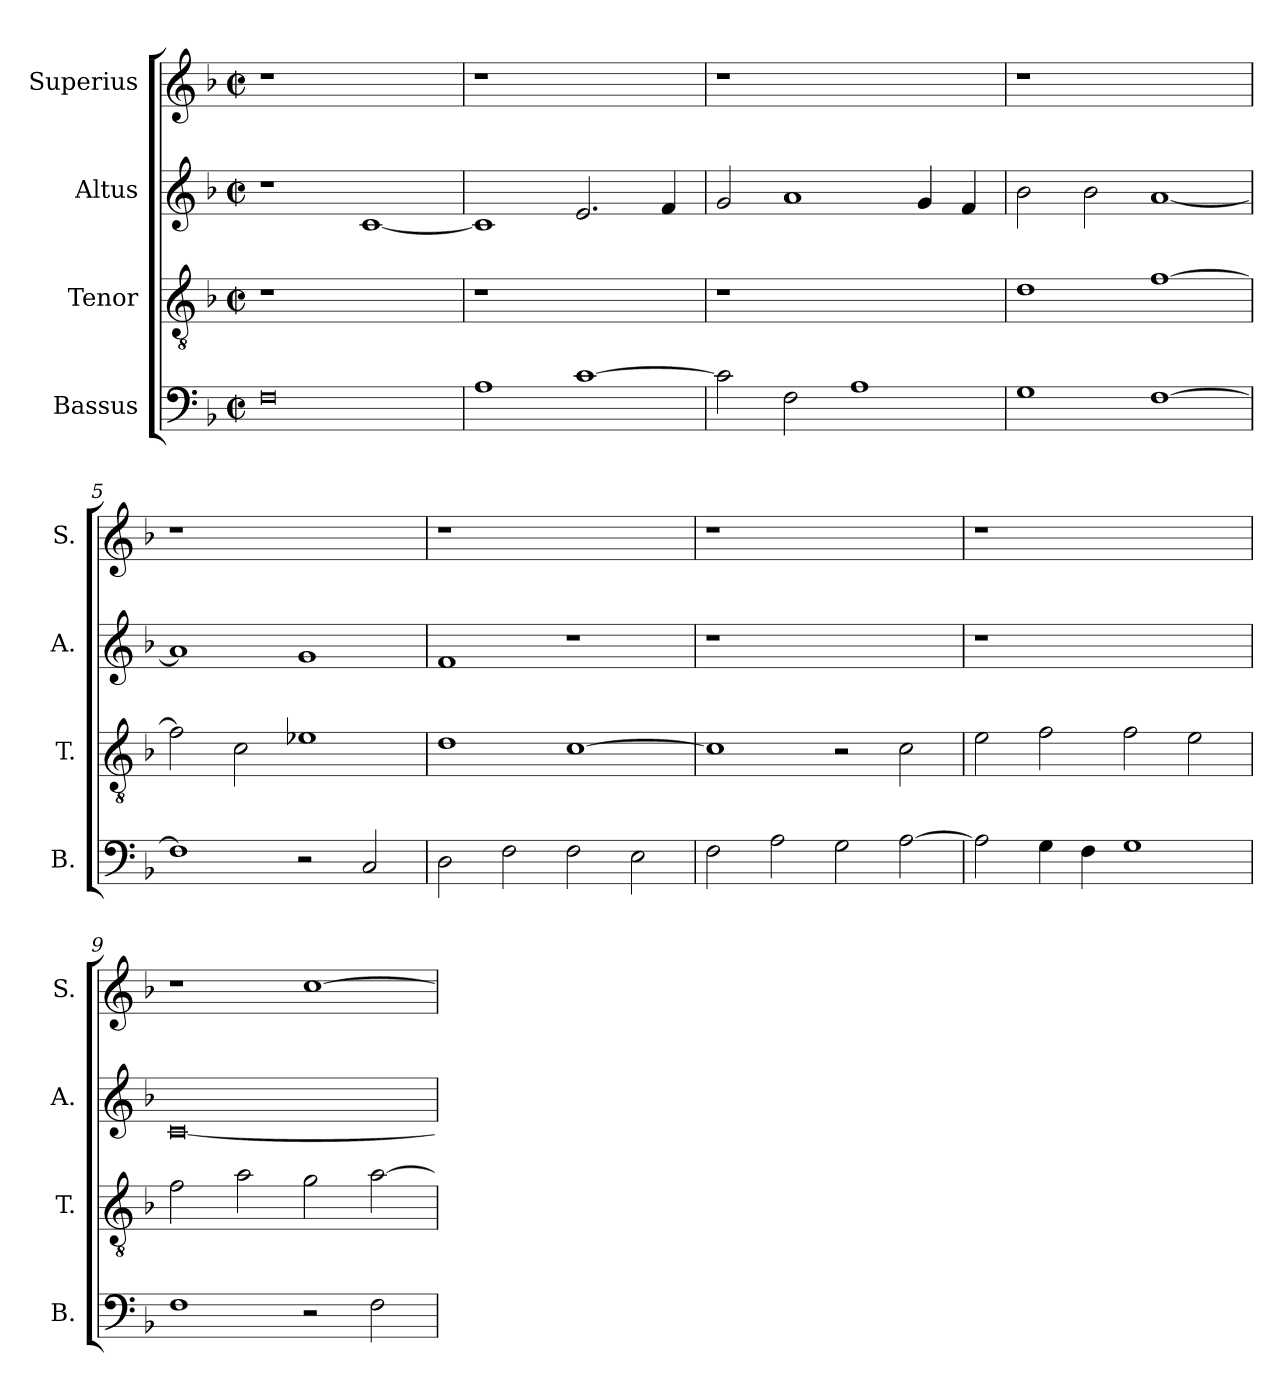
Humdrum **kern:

**kern	**kern	**kern	**kern
*part4	*part3	*part2	*part1
*staff4	*staff3	*staff2	*staff1
*I"Bassus	*I"Tenor	*I"Altus	*I"Superius
*I'B.	*I'T.	*I'A.	*I'S.
!!LO:PB:g=z
*clefF4	*clefGv2	*clefG2	*clefG2
*	*ITrd7c12	*	*
*k[b-]	*k[b-]	*k[b-]	*k[b-]
*F:	*F:	*F:	*F:
*M2/2	*M2/2	*M2/2	*M2/2
*met(c|)	*met(c|)	*met(c|)	*met(c|)
=1	=1	=1	=1
!	!LO:N:vis=1	!	!LO:N:vis=1
0Fi	1r	1r	1r
.	1ryy	[<1ci	1ryy
=2	=2	=2	=2
!	!LO:N:vis=1	!	!LO:N:vis=1
1Ai	1r	1ci]	1r
[>1ci	1ryy	2.ei/	1ryy
.	.	4fi/	.
=3	=3	=3	=3
!	!LO:N:vis=1	!	!LO:N:vis=1
2ci\]	1r	2gi/	1r
2Fi\	.	1ai	.
1Ai	1ryy	.	1ryy
.	.	4gi/	.
.	.	4fi/	.
=4	=4	=4	=4
!	!	!	!LO:N:vis=1
1Gi	1Di	2b-i\	1r
.	.	2b-i\	.
[>1Fi	[>1Fi	[<1ai	1ryy
!!LO:LB:g=z
=5	=5	=5	=5
!	!	!	!LO:N:vis=1
1Fi]	2Fi\]	1ai]	1r
.	2Ci\	.	.
2r	1E-Xi	1gi	1ryy
2Ci/	.	.	.
=6	=6	=6	=6
!	!	!	!LO:N:vis=1
2Di\	1Di	1fi	1r
2Fi\	.	.	.
2Fi\	[>1Ci	1r	1ryy
2Ei\	.	.	.
=7	=7	=7	=7
!	!	!LO:N:vis=1	!LO:N:vis=1
2Fi\	1Ci]	1r	1r
2Ai\	.	.	.
2Gi\	2r	1ryy	1ryy
[>2Ai\	2Ci\	.	.
=8	=8	=8	=8
!	!	!LO:N:vis=1	!LO:N:vis=1
2Ai\]	2Ei\	1r	1r
4Gi\	2Fi\	.	.
4Fi\	.	.	.
1Gi	2Fi\	1ryy	1ryy
.	2Ei\	.	.
!!LO:LB:g=z
=9	=9	=9	=9
1Fi	2Fi\	[<0ci	1r
.	2Ai\	.	.
2r	2Gi\	.	[>1cci
2Fi\	[>2Ai\	.	.
=	=	=	=
*-	*-	*-	*-
